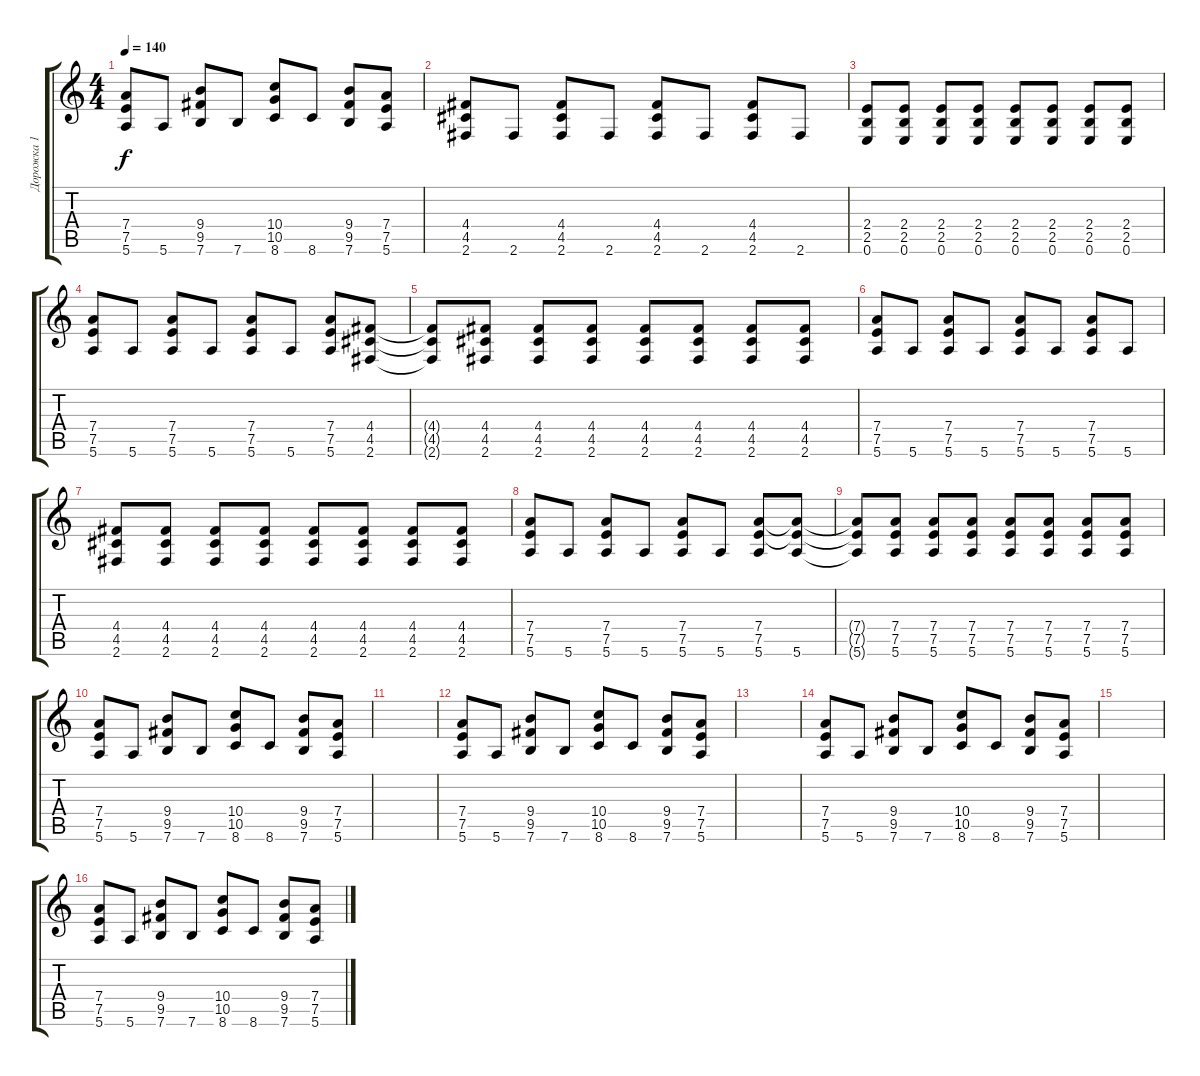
\track ("Дорожка 1" "Дорожка 1") {instrument distortionguitar}
\staff {score tabs}
\tuning (E4 B3 G3 D3 A2 E2) {hide}
\ts (4 4)
\tempo 140
\clef g2
\ks c
(7.4{t} 7.5{t} 5.6{t}).8{dy f} 5.6.8 (9.4 9.5 7.6).8 7.6.8 (10.4 10.5 8.6).8 8.6.8 (9.4 9.5 7.6).8 (7.4 7.5 5.6).8 |
(4.4 4.5 2.6).8 2.6.8 (4.4 4.5 2.6).8 2.6.8 (4.4 4.5 2.6).8 2.6.8 (4.4 4.5 2.6).8 2.6.8 |
(2.4 2.5 0.6).8 (2.4 2.5 0.6).8 (2.4 2.5 0.6).8 (2.4 2.5 0.6).8 (2.4 2.5 0.6).8 (2.4 2.5 0.6).8 (2.4 2.5 0.6).8 (2.4 2.5 0.6).8 |
(7.4 7.5 5.6).8 5.6.8 (7.4 7.5 5.6).8 5.6.8 (7.4 7.5 5.6).8 5.6.8 (7.4 7.5 5.6).8 (4.4 4.5 2.6).8 |
(4.4{t} 4.5{t} 2.6{t}).8 (4.4 4.5 2.6).8 (4.4 4.5 2.6).8 (4.4 4.5 2.6).8 (4.4 4.5 2.6).8 (4.4 4.5 2.6).8 (4.4 4.5 2.6).8 (4.4 4.5 2.6).8 |
(7.4 7.5 5.6).8 5.6.8 (7.4 7.5 5.6).8 5.6.8 (7.4 7.5 5.6).8 5.6.8 (7.4 7.5 5.6).8 5.6.8 |
(4.4 4.5 2.6).8 (4.4 4.5 2.6).8 (4.4 4.5 2.6).8 (4.4 4.5 2.6).8 (4.4 4.5 2.6).8 (4.4 4.5 2.6).8 (4.4 4.5 2.6).8 (4.4 4.5 2.6).8 |
(7.4 7.5 5.6).8 5.6.8 (7.4 7.5 5.6).8 5.6.8 (7.4 7.5 5.6).8 5.6.8 (7.4 7.5 5.6).8 (7.4{t} 7.5{t} 5.6).8 |
(7.4{t} 7.5{t} 5.6{t}).8 (7.4 7.5 5.6).8 (7.4 7.5 5.6).8 (7.4 7.5 5.6).8 (7.4 7.5 5.6).8 (7.4 7.5 5.6).8 (7.4 7.5 5.6).8 (7.4 7.5 5.6).8 |
(7.4 7.5 5.6).8 5.6.8 (9.4 9.5 7.6).8 7.6.8 (10.4 10.5 8.6).8 8.6.8 (9.4 9.5 7.6).8 (7.4 7.5 5.6).8 |
|
(7.4 7.5 5.6).8 5.6.8 (9.4 9.5 7.6).8 7.6.8 (10.4 10.5 8.6).8 8.6.8 (9.4 9.5 7.6).8 (7.4 7.5 5.6).8 |
|
(7.4 7.5 5.6).8 5.6.8 (9.4 9.5 7.6).8 7.6.8 (10.4 10.5 8.6).8 8.6.8 (9.4 9.5 7.6).8 (7.4 7.5 5.6).8 |
|
(7.4 7.5 5.6).8 5.6.8 (9.4 9.5 7.6).8 7.6.8 (10.4 10.5 8.6).8 8.6.8 (9.4 9.5 7.6).8 (7.4 7.5 5.6).8
